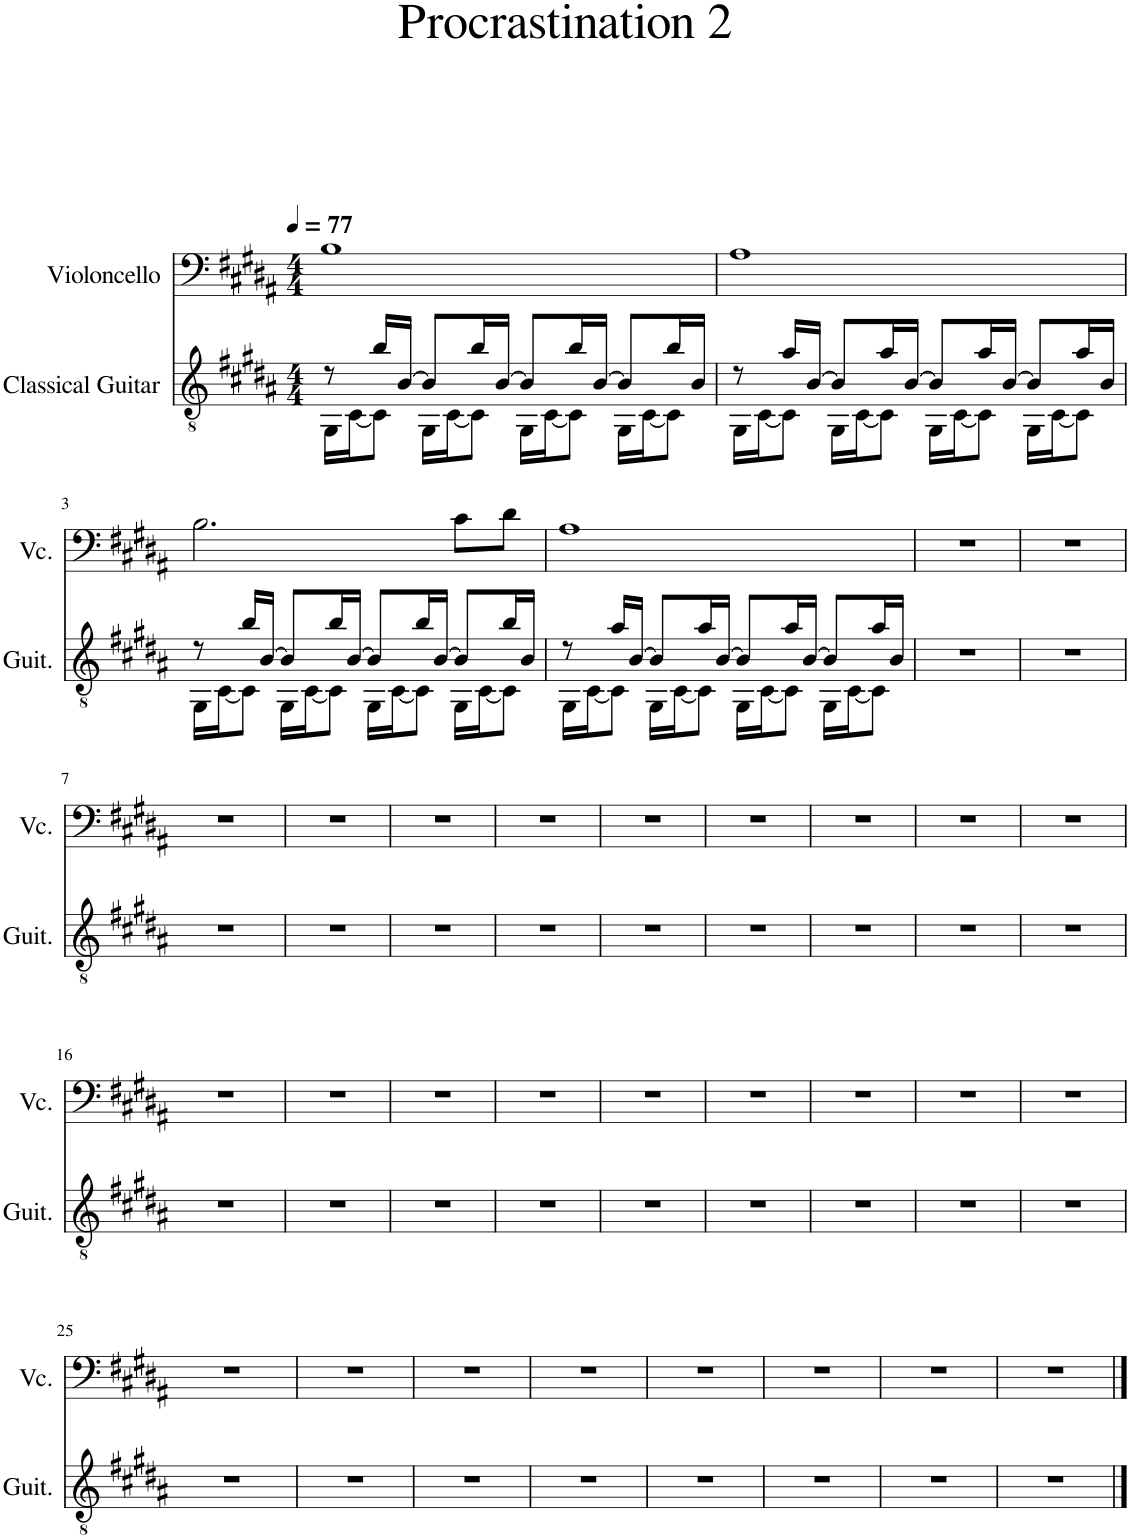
**kern	**kern
*part2	*part1
*staff2	*staff1
*I"Classical Guitar	*I"Violoncello
*I'Guit.	*I'Vc.
*clefGv2	*clefF4
*k[f#c#g#d#a#]	*k[f#c#g#d#a#]
*M4/4	*M4/4
*MM77	*MM77
=1	=1
*^	*
8r	16GG#\LL	1B
.	[16C#\J	.
16b/LL	8C#\J]	.
[16B/JJ	.	.
8B/L]	16GG#\LL	.
.	[16C#\J	.
16b/L	8C#\J]	.
[16B/JJ	.	.
8B/L]	16GG#\LL	.
.	[16C#\J	.
16b/L	8C#\J]	.
[16B/JJ	.	.
8B/L]	16GG#\LL	.
.	[16C#\J	.
16b/L	8C#\J]	.
16B/JJ	.	.
=2	=2	=2
8r	16GG#\LL	1A#
.	[16C#\J	.
16a#/LL	8C#\J]	.
[16B/JJ	.	.
8B/L]	16GG#\LL	.
.	[16C#\J	.
16a#/L	8C#\J]	.
[16B/JJ	.	.
8B/L]	16GG#\LL	.
.	[16C#\J	.
16a#/L	8C#\J]	.
[16B/JJ	.	.
8B/L]	16GG#\LL	.
.	[16C#\J	.
16a#/L	8C#\J]	.
16B/JJ	.	.
!!LO:LB:g=z
=3	=3	=3
8r	16GG#\LL	2.B\
.	[16C#\J	.
16b/LL	8C#\J]	.
[16B/JJ	.	.
8B/L]	16GG#\LL	.
.	[16C#\J	.
16b/L	8C#\J]	.
[16B/JJ	.	.
8B/L]	16GG#\LL	.
.	[16C#\J	.
16b/L	8C#\J]	.
[16B/JJ	.	.
8B/L]	16GG#\LL	8c#\L
.	[16C#\J	.
16b/L	8C#\J]	8d#\J
16B/JJ	.	.
=4	=4	=4
8r	16GG#\LL	1A#
.	[16C#\J	.
16a#/LL	8C#\J]	.
[16B/JJ	.	.
8B/L]	16GG#\LL	.
.	[16C#\J	.
16a#/L	8C#\J]	.
[16B/JJ	.	.
8B/L]	16GG#\LL	.
.	[16C#\J	.
16a#/L	8C#\J]	.
[16B/JJ	.	.
8B/L]	16GG#\LL	.
.	[16C#\J	.
16a#/L	8C#\J]	.
16B/JJ	.	.
*v	*v	*
=5	=5
1r	1r
=6	=6
1r	1r
!!LO:LB:g=z
=7	=7
1r	1r
=8	=8
1r	1r
=9	=9
1r	1r
=10	=10
1r	1r
=11	=11
1r	1r
=12	=12
1r	1r
=13	=13
1r	1r
=14	=14
1r	1r
=15	=15
1r	1r
!!LO:LB:g=z
=16	=16
1r	1r
=17	=17
1r	1r
=18	=18
1r	1r
=19	=19
1r	1r
=20	=20
1r	1r
=21	=21
1r	1r
=22	=22
1r	1r
=23	=23
1r	1r
=24	=24
1r	1r
!!LO:LB:g=z
=25	=25
1r	1r
=26	=26
1r	1r
=27	=27
1r	1r
=28	=28
1r	1r
=29	=29
1r	1r
=30	=30
1r	1r
=31	=31
1r	1r
=32	=32
1r	1r
==	==
*-	*-
